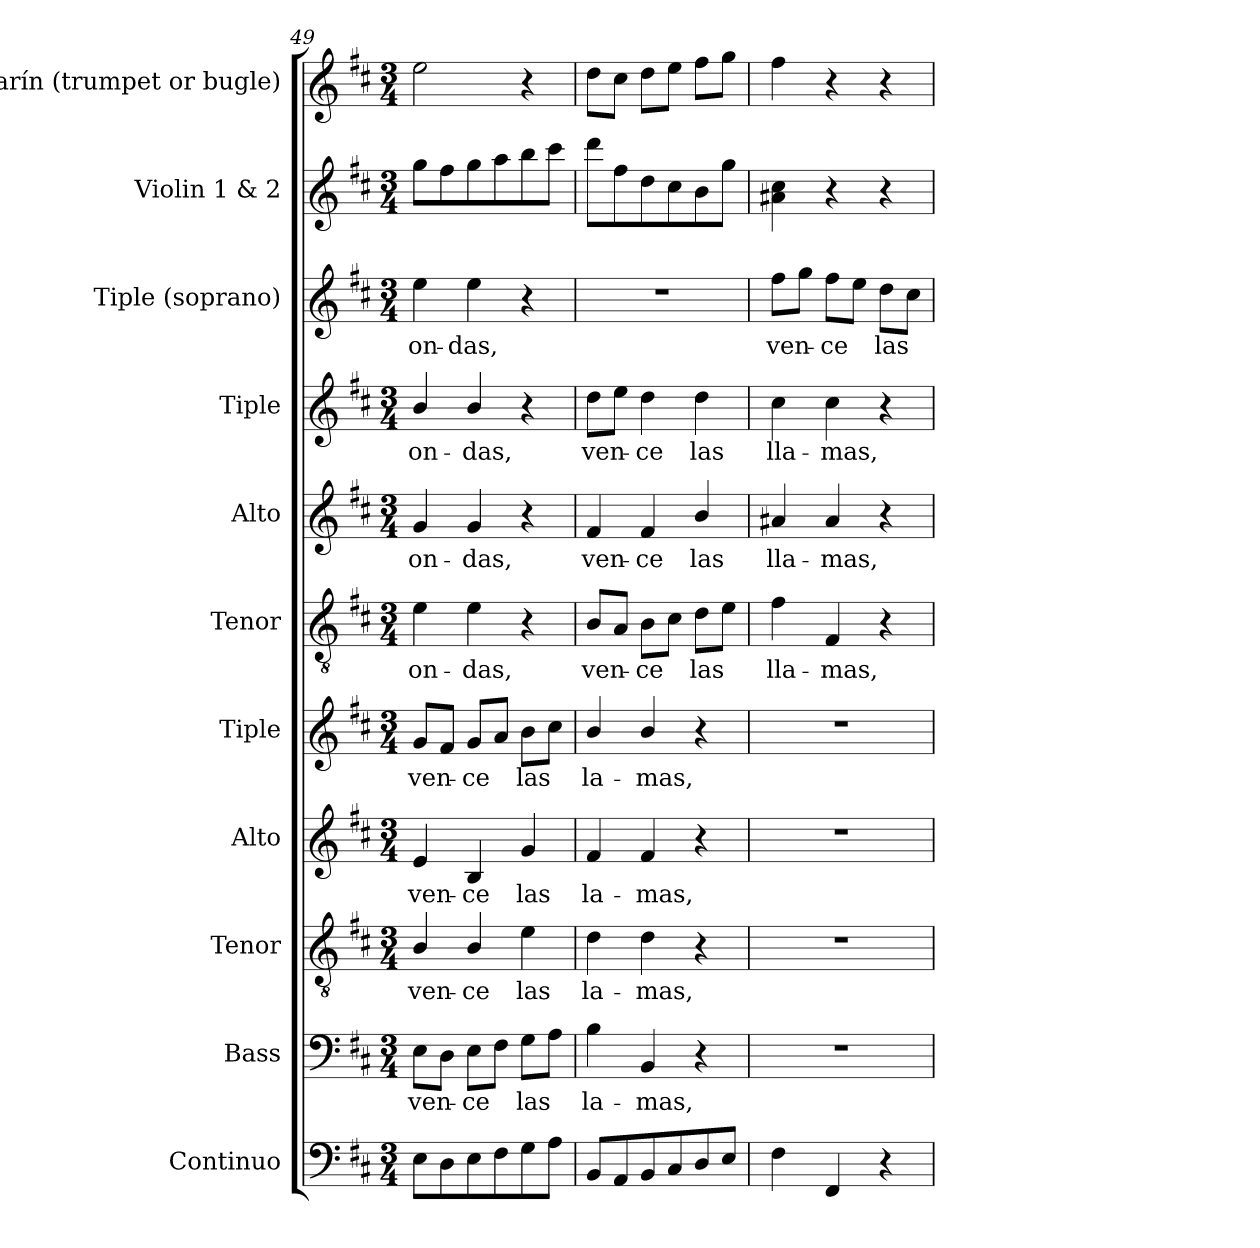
**kern	**kern	**text	**kern	**text	**kern	**text	**kern	**text	**kern	**text	**kern	**text	**kern	**text	**kern	**text	**kern	**kern
*part11	*part10	*part10	*part9	*part9	*part8	*part8	*part7	*part7	*part6	*part6	*part5	*part5	*part4	*part4	*part3	*part3	*part2	*part1
*staff11	*staff10	*staff10	*staff9	*staff9	*staff8	*staff8	*staff7	*staff7	*staff6	*staff6	*staff5	*staff5	*staff4	*staff4	*staff3	*staff3	*staff2	*staff1
*I"Continuo	*I"Bass	*	*I"Tenor	*	*I"Alto	*	*I"Tiple	*	*I"Tenor	*	*I"Alto	*	*I"Tiple	*	*I"Tiple (soprano)	*	*I"Violin 1  & 2	*I"Clarín (trumpet or bugle)
*I'Cont.	*I'B.	*	*I'T.	*	*I'A.	*	*	*	*I'T.	*	*I'A.	*	*	*	*I'S.	*	*	*I'Tr.
*clefF4	*clefF4	*	*clefGv2	*	*clefG2	*	*clefG2	*	*clefGv2	*	*clefG2	*	*clefG2	*	*clefG2	*	*clefG2	*clefG2
*	*	*	*ITrd7c12	*	*	*	*	*	*ITrd7c12	*	*	*	*	*	*	*	*	*
*k[f#c#]	*k[f#c#]	*	*k[f#c#]	*	*k[f#c#]	*	*k[f#c#]	*	*k[f#c#]	*	*k[f#c#]	*	*k[f#c#]	*	*k[f#c#]	*	*k[f#c#]	*k[f#c#]
*D:	*D:	*	*D:	*	*D:	*	*D:	*	*D:	*	*D:	*	*D:	*	*D:	*	*D:	*D:
*M3/4	*M3/4	*	*M3/4	*	*M3/4	*	*M3/4	*	*M3/4	*	*M3/4	*	*M3/4	*	*M3/4	*	*M3/4	*M3/4
=49	=49	=49	=49	=49	=49	=49	=49	=49	=49	=49	=49	=49	=49	=49	=49	=49	=49	=49
!	!	!LO:LY:b:color=#000000	!	!	!	!	!	!	!	!	!	!	!	!	!	!	!	!
!	!	!	!	!LO:LY:b:color=#000000	!	!	!	!	!	!	!	!	!	!	!	!	!	!
!	!	!	!	!	!	!LO:LY:b:color=#000000	!	!	!	!	!	!	!	!	!	!	!	!
!	!	!	!	!	!	!	!	!LO:LY:b:color=#000000	!	!	!	!	!	!	!	!	!	!
!	!	!	!	!	!	!	!	!	!	!LO:LY:b:color=#000000	!	!	!	!	!	!	!	!
!	!	!	!	!	!	!	!	!	!	!	!	!LO:LY:b:color=#000000	!	!	!	!	!	!
!	!	!	!	!	!	!	!	!	!	!	!	!	!	!LO:LY:b:color=#000000	!	!	!	!
!	!	!	!	!	!	!	!	!	!	!	!	!	!	!	!	!LO:LY:b:color=#000000	!	!
8Ei\L	8Ei\L	ven-	4BBi/	ven-	4ei/	ven-	8gi/L	ven-	4Ei\	on-	4gi/	on-	4bi/	on-	4eei\	on-	8ggi\L	2eei\
8Di\	8Di\J	.	.	.	.	.	8f#i/J	.	.	.	.	.	.	.	.	.	8ff#i\	.
!	!	!LO:LY:b:color=#000000	!	!	!	!	!	!	!	!	!	!	!	!	!	!	!	!
!	!	!	!	!LO:LY:b:color=#000000	!	!	!	!	!	!	!	!	!	!	!	!	!	!
!	!	!	!	!	!	!LO:LY:b:color=#000000	!	!	!	!	!	!	!	!	!	!	!	!
!	!	!	!	!	!	!	!	!LO:LY:b:color=#000000	!	!	!	!	!	!	!	!	!	!
!	!	!	!	!	!	!	!	!	!	!LO:LY:b:color=#000000	!	!	!	!	!	!	!	!
!	!	!	!	!	!	!	!	!	!	!	!	!LO:LY:b:color=#000000	!	!	!	!	!	!
!	!	!	!	!	!	!	!	!	!	!	!	!	!	!LO:LY:b:color=#000000	!	!	!	!
!	!	!	!	!	!	!	!	!	!	!	!	!	!	!	!	!LO:LY:b:color=#000000	!	!
8Ei\	8Ei\L	-ce	4BBi/	-ce	4Bi/	-ce	8gi/L	-ce	4Ei\	-das,	4gi/	-das,	4bi/	-das,	4eei\	-das,	8ggi\	.
8F#i\	8F#i\J	.	.	.	.	.	8ai/J	.	.	.	.	.	.	.	.	.	8aai\	.
!	!	!LO:LY:b:color=#000000	!	!	!	!	!	!	!	!	!	!	!	!	!	!	!	!
!	!	!	!	!LO:LY:b:color=#000000	!	!	!	!	!	!	!	!	!	!	!	!	!	!
!	!	!	!	!	!	!LO:LY:b:color=#000000	!	!	!	!	!	!	!	!	!	!	!	!
!	!	!	!	!	!	!	!	!LO:LY:b:color=#000000	!	!	!	!	!	!	!	!	!	!
8Gi\	8Gi\L	las	4Ei\	las	4gi/	las	8bi\L	las	4r	.	4r	.	4r	.	4r	.	8bbi\	4r
8Ai\J	8Ai\J	.	.	.	.	.	8cc#i\J	.	.	.	.	.	.	.	.	.	8ccc#i\J	.
=50	=50	=50	=50	=50	=50	=50	=50	=50	=50	=50	=50	=50	=50	=50	=50	=50	=50	=50
!	!	!LO:LY:b:color=#000000	!	!	!	!	!	!	!	!	!	!	!	!	!	!	!	!
!	!	!	!	!LO:LY:b:color=#000000	!	!	!	!	!	!	!	!	!	!	!	!	!	!
!	!	!	!	!	!	!LO:LY:b:color=#000000	!	!	!	!	!	!	!	!	!	!	!	!
!	!	!	!	!	!	!	!	!LO:LY:b:color=#000000	!	!	!	!	!	!	!	!	!	!
!	!	!	!	!	!	!	!	!	!	!LO:LY:b:color=#000000	!	!	!	!	!	!	!	!
!	!	!	!	!	!	!	!	!	!	!	!	!LO:LY:b:color=#000000	!	!	!	!	!	!
!	!	!	!	!	!	!	!	!	!	!	!	!	!	!LO:LY:b:color=#000000	!LO:N:vis=1	!	!	!
8BBi/L	4Bi\	la-	4Di\	la-	4f#i/	la-	4bi/	la-	8BBi/L	ven-	4f#i/	ven-	8ddi\L	ven-	2.r	.	8dddi\L	8ddi\L
8AAi/	.	.	.	.	.	.	.	.	8AAi/J	.	.	.	8eei\J	.	.	.	8ff#i\	8cc#i\J
!	!	!LO:LY:b:color=#000000	!	!	!	!	!	!	!	!	!	!	!	!	!	!	!	!
!	!	!	!	!LO:LY:b:color=#000000	!	!	!	!	!	!	!	!	!	!	!	!	!	!
!	!	!	!	!	!	!LO:LY:b:color=#000000	!	!	!	!	!	!	!	!	!	!	!	!
!	!	!	!	!	!	!	!	!LO:LY:b:color=#000000	!	!	!	!	!	!	!	!	!	!
!	!	!	!	!	!	!	!	!	!	!LO:LY:b:color=#000000	!	!	!	!	!	!	!	!
!	!	!	!	!	!	!	!	!	!	!	!	!LO:LY:b:color=#000000	!	!	!	!	!	!
!	!	!	!	!	!	!	!	!	!	!	!	!	!	!LO:LY:b:color=#000000	!	!	!	!
8BBi/	4BBi/	-mas,	4Di\	-mas,	4f#i/	-mas,	4bi/	-mas,	8BBi\L	-ce	4f#i/	-ce	4ddi\	-ce	.	.	8ddi\	8ddi\L
8C#i/	.	.	.	.	.	.	.	.	8C#i\J	.	.	.	.	.	.	.	8cc#i\	8eei\J
!	!	!	!	!	!	!	!	!	!	!LO:LY:b:color=#000000	!	!	!	!	!	!	!	!
!	!	!	!	!	!	!	!	!	!	!	!	!LO:LY:b:color=#000000	!	!	!	!	!	!
!	!	!	!	!	!	!	!	!	!	!	!	!	!	!LO:LY:b:color=#000000	!	!	!	!
8Di/	4r	.	4r	.	4r	.	4r	.	8Di\L	las	4bi/	las	4ddi\	las	.	.	8bi\	8ff#i\L
8Ei/J	.	.	.	.	.	.	.	.	8Ei\J	.	.	.	.	.	.	.	8ggi\J	8ggi\J
!!LO:PB:g=z
=51	=51	=51	=51	=51	=51	=51	=51	=51	=51	=51	=51	=51	=51	=51	=51	=51	=51	=51
!	!LO:N:vis=1	!	!LO:N:vis=1	!	!LO:N:vis=1	!	!LO:N:vis=1	!	!	!	!	!	!	!	!	!	!	!
!	!	!	!	!	!	!	!	!	!	!LO:LY:b:color=#000000	!	!	!	!	!	!	!	!
!	!	!	!	!	!	!	!	!	!	!	!	!LO:LY:b:color=#000000	!	!	!	!	!	!
!	!	!	!	!	!	!	!	!	!	!	!	!	!	!LO:LY:b:color=#000000	!	!	!	!
!	!	!	!	!	!	!	!	!	!	!	!	!	!	!	!	!LO:LY:b:color=#000000	!	!
4F#i\	2.r	.	2.r	.	2.r	.	2.r	.	4F#i\	lla-	4a#Xi/	lla-	4cc#i\	lla-	8ff#i\L	ven-	4a#Xi\ 4cc#i	4ff#i\
.	.	.	.	.	.	.	.	.	.	.	.	.	.	.	8ggi\J	.	.	.
!	!	!	!	!	!	!	!	!	!	!LO:LY:b:color=#000000	!	!	!	!	!	!	!	!
!	!	!	!	!	!	!	!	!	!	!	!	!LO:LY:b:color=#000000	!	!	!	!	!	!
!	!	!	!	!	!	!	!	!	!	!	!	!	!	!LO:LY:b:color=#000000	!	!	!	!
!	!	!	!	!	!	!	!	!	!	!	!	!	!	!	!	!LO:LY:b:color=#000000	!	!
4FF#i/	.	.	.	.	.	.	.	.	4FF#i/	-mas,	4a#i/	-mas,	4cc#i\	-mas,	8ff#i\L	-ce	4r	4r
.	.	.	.	.	.	.	.	.	.	.	.	.	.	.	8eei\J	.	.	.
!	!	!	!	!	!	!	!	!	!	!	!	!	!	!	!	!LO:LY:b:color=#000000	!	!
4r	.	.	.	.	.	.	.	.	4r	.	4r	.	4r	.	8ddi\L	las	4r	4r
.	.	.	.	.	.	.	.	.	.	.	.	.	.	.	8cc#i\J	.	.	.
=	=	=	=	=	=	=	=	=	=	=	=	=	=	=	=	=	=	=
*-	*-	*-	*-	*-	*-	*-	*-	*-	*-	*-	*-	*-	*-	*-	*-	*-	*-	*-
